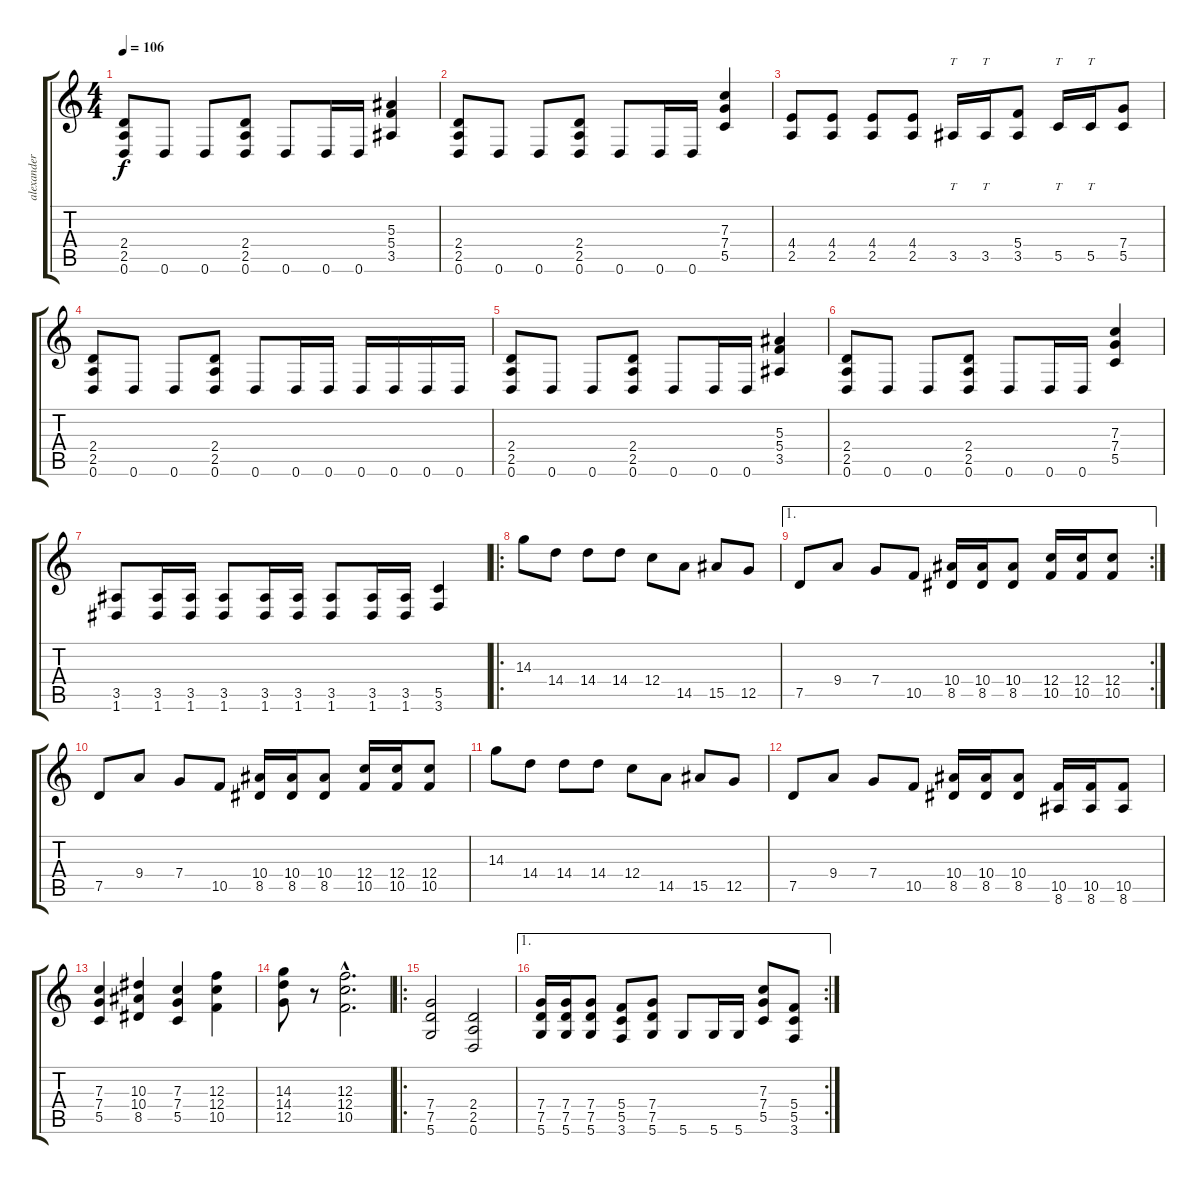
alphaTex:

\track ("alexander" "alexander") {instrument overdrivenguitar}
\staff {score tabs}
\tuning (D4 A3 F3 C3 G2 D2) {hide}
\ts (4 4)
\tempo 106
\clef g2
\ks c
(2.4 2.5 0.6).8{dy f} 0.6.8 0.6.8 (2.4 2.5 0.6).8 0.6.8 0.6.16 0.6.16 (5.3 5.4 3.5).4 |
(2.4 2.5 0.6).8 0.6.8 0.6.8 (2.4 2.5 0.6).8 0.6.8 0.6.16 0.6.16 (7.3 7.4 5.5).4 |
(4.4 2.5).8 (4.4 2.5).8 (4.4 2.5).8 (4.4 2.5).8 3.5.16{tt} 3.5.16{tt} (5.4 3.5).8 5.5.16{tt} 5.5.16{tt} (7.4 5.5).8 |
(2.4 2.5 0.6).8 0.6.8 0.6.8 (2.4 2.5 0.6).8 0.6.8 0.6.16 0.6.16 0.6.16 0.6.16 0.6.16 0.6.16 |
(2.4 2.5 0.6).8 0.6.8 0.6.8 (2.4 2.5 0.6).8 0.6.8 0.6.16 0.6.16 (5.3 5.4 3.5).4 |
(2.4 2.5 0.6).8 0.6.8 0.6.8 (2.4 2.5 0.6).8 0.6.8 0.6.16 0.6.16 (7.3 7.4 5.5).4 |
(3.5 1.6).8 (3.5 1.6).16 (3.5 1.6).16 (3.5 1.6).8 (3.5 1.6).16 (3.5 1.6).16 (3.5 1.6).8 (3.5 1.6).16 (3.5 1.6).16 (5.5 3.6).4 |
\ro
14.3.8 14.4.8 14.4.8 14.4.8 12.4.8 14.5.8 15.5.8 12.5.8 |
\ae 1
\rc 2
7.5.8 9.4.8 7.4.8 10.5.8 (10.4 8.5).16 (10.4 8.5).16 (10.4 8.5).8 (12.4 10.5).16 (12.4 10.5).16 (12.4 10.5).8 |
7.5.8 9.4.8 7.4.8 10.5.8 (10.4 8.5).16 (10.4 8.5).16 (10.4 8.5).8 (12.4 10.5).16 (12.4 10.5).16 (12.4 10.5).8 |
14.3.8 14.4.8 14.4.8 14.4.8 12.4.8 14.5.8 15.5.8 12.5.8 |
7.5.8 9.4.8 7.4.8 10.5.8 (10.4 8.5).16 (10.4 8.5).16 (10.4 8.5).8 (10.5 8.6).16 (10.5 8.6).16 (10.5 8.6).8 |
(7.3 7.4 5.5).4 (10.3 10.4 8.5).4 (7.3 7.4 5.5).4 (12.3 12.4 10.5).4 |
(14.3 14.4 12.5).8 r.8 (12.3{hac} 12.4{hac} 10.5{hac}).2{d} |
\ro
(7.4 7.5 5.6).2 (2.4 2.5 0.6).2 |
\ae 1
\rc 2
(7.4 7.5 5.6).16 (7.4 7.5 5.6).16 (7.4 7.5 5.6).8 (5.4 5.5 3.6).8 (7.4 7.5 5.6).8 5.6.8 5.6.16 5.6.16 (7.3 7.4 5.5).8 (5.4 5.5 3.6).8
